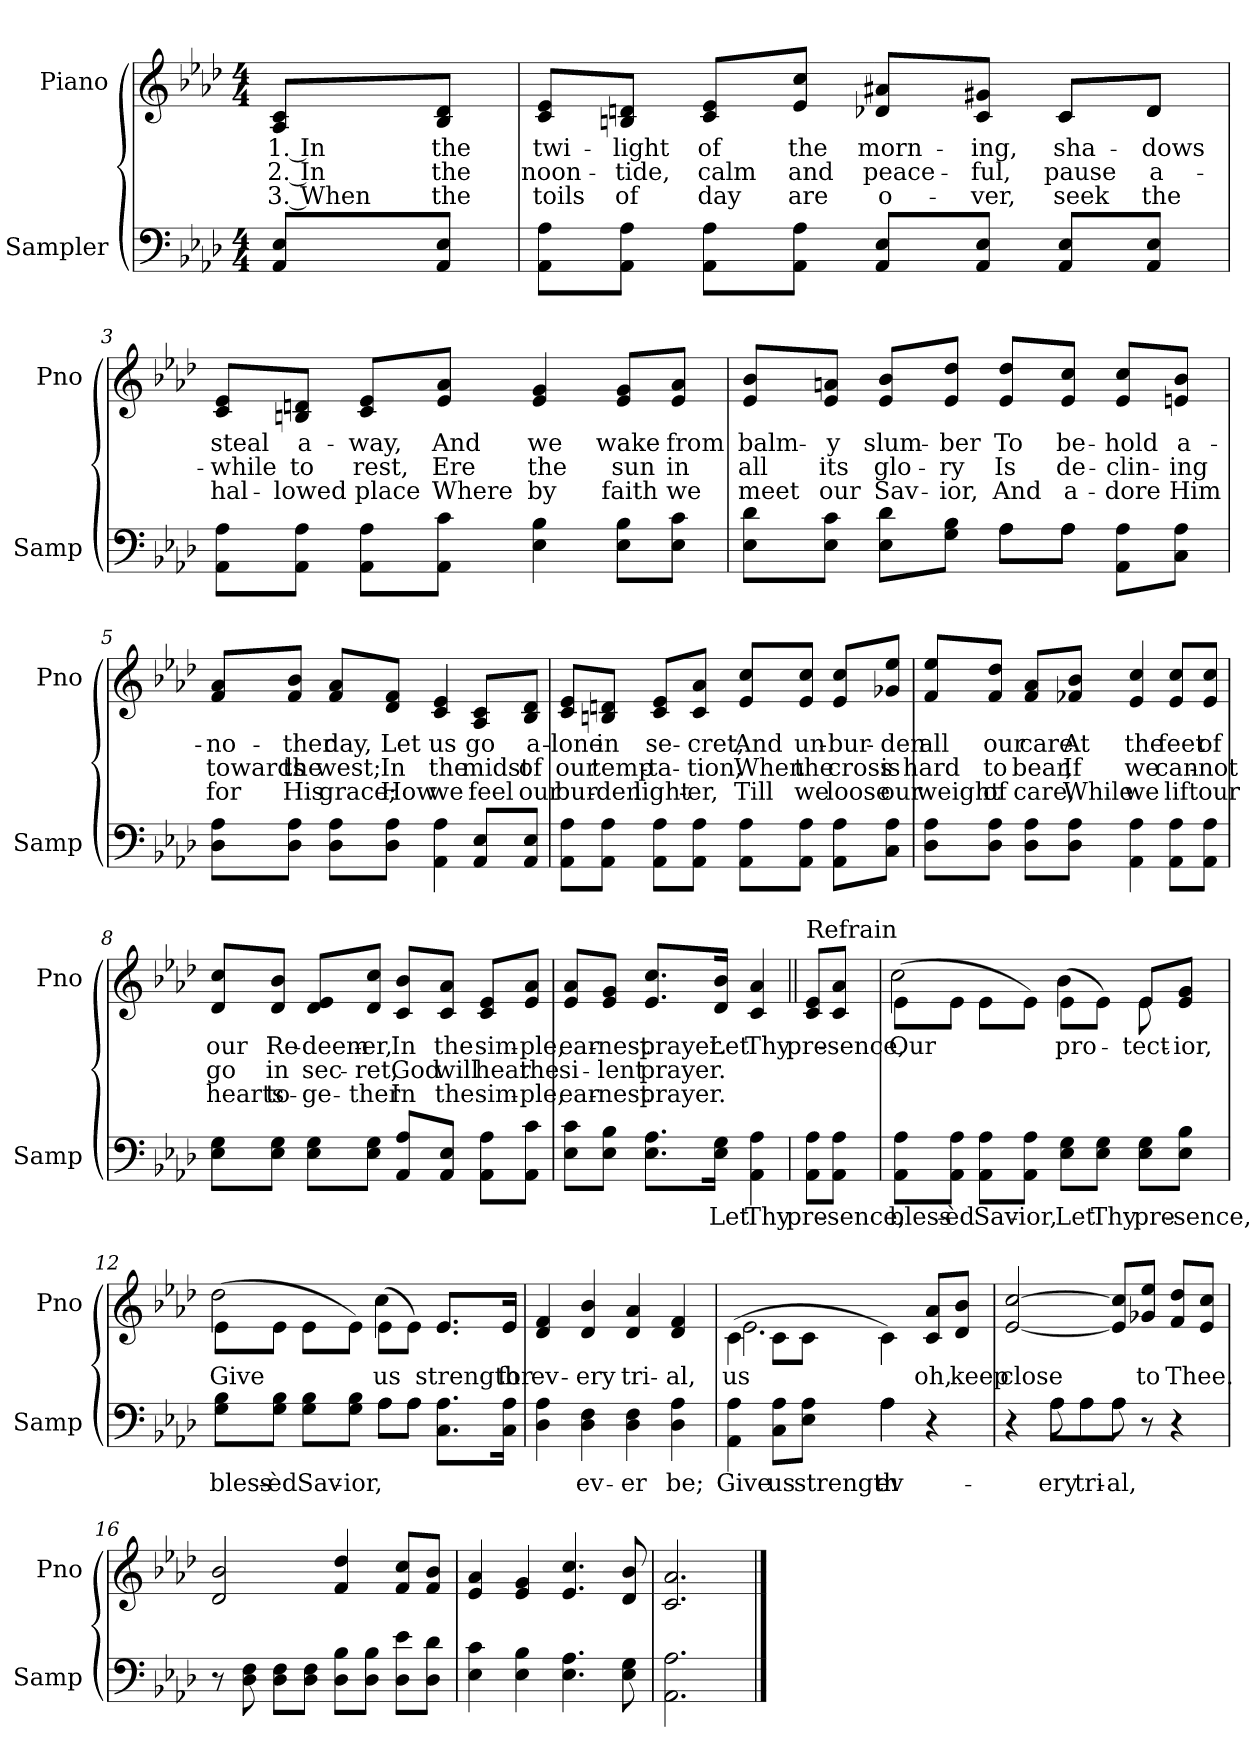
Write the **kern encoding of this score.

**kern	**text	**kern	**text	**text	**text
*part2	*part2	*part1	*part1	*part1	*part1
*staff2	*staff2	*staff1	*staff1	*staff1	*staff1
*I"Sampler	*	*I"Piano	*	*	*
*I'Samp	*	*I'Pno	*	*	*
*clefF4	*	*clefG2	*	*	*
*k[b-e-a-d-]	*	*k[b-e-a-d-]	*	*	*
*A-:	*	*A-:	*	*	*
*M4/4	*	*M4/4	*	*	*
=1	=1	=1	=1	=1	=1
8AA-/ 8E-/L	.	8A-/ 8c/L	1. In	2. In	3. When
8AA-/ 8E-/J	.	8B-/ 8d-/J	the	the	the
=2	=2	=2	=2	=2	=2
*	*	*^	*	*	*
8AA-\ 8A-\L	.	8c/ 8e-/L	2.ryy	twi-	noon-	toils
8AA-\ 8A-\J	.	8Bn/ 8dn/J	.	-light	-tide,	of
8AA-\ 8A-\L	.	8c/ 8e-/L	.	of	calm	day
8AA-\ 8A-\J	.	8e-/ 8cc/J	.	the	and	are
8AA-/ 8E-/L	.	8d-X/ 8a#X/L	.	morn-	peace-	o-
8AA-/ 8E-/J	.	8c/ 8g#X/J	.	-ing,	-ful,	-ver,
8AA-/ 8E-/L	.	8c/L	8c/L	sha-	pause	seek
8AA-/ 8E-/J	.	8d-/J	8d-/J	-dows	a-	the
*	*	*v	*v	*	*	*
=3	=3	=3	=3	=3	=3
8AA-\ 8A-\L	.	8c/ 8e-/L	steal	-while	hal-
8AA-\ 8A-\J	.	8Bn/ 8dn/J	a-	to	-lowed
8AA-\ 8A-\L	.	8c/ 8e-/L	-way,	rest,	place
8AA-\ 8c\J	.	8e-/ 8a-/J	And	Ere	Where
4E- 4B-	.	4e- 4g	we	the	by
8E-\ 8B-\L	.	8e-/ 8g/L	wake	sun	faith
8E-\ 8c\J	.	8e-/ 8a-/J	from	in	we
=4	=4	=4	=4	=4	=4
*^	*	*	*	*	*
8E-\ 8d-\L	2ryy	.	8e-/ 8b-/L	balm-	all	meet
8E-\ 8c\J	.	.	8e-/ 8an/J	-y	its	our
8E-\ 8d-\L	.	.	8e-/ 8b-/L	slum-	glo-	Sav-
8G\ 8B-\J	.	.	8e-/ 8dd-/J	-ber	-ry	-ior,
8A-\L	8A-\L	.	8e-/ 8dd-/L	To	Is	And
8A-\J	8A-\J	.	8e-/ 8cc/J	be-	de-	a-
8AA-\ 8A-\L	4ryy	.	8e-/ 8cc/L	-hold	-clin-	-dore
8C\ 8A-\J	.	.	8en/ 8b-/J	a-	-ing	Him
*v	*v	*	*	*	*	*
=5	=5	=5	=5	=5	=5
8D-\ 8A-\L	.	8f/ 8a-/L	-no-	towards	for
8D-\ 8A-\J	.	8f/ 8b-/J	-ther	the	His
8D-\ 8A-\L	.	8f/ 8a-/L	day,	west;	grace;
8D-\ 8A-\J	.	8d-/ 8f/J	Let	In	How
4AA- 4A-	.	4c 4e-	us	the	we
8AA-/ 8E-/L	.	8A-/ 8c/L	go	midst	feel
8AA-/ 8E-/J	.	8B-/ 8d-/J	a-	of	our
=6	=6	=6	=6	=6	=6
8AA-\ 8A-\L	.	8c/ 8e-/L	-lone	our	bur-
8AA-\ 8A-\J	.	8Bn/ 8dn/J	in	temp-	-den
8AA-\ 8A-\L	.	8c/ 8e-/L	se-	-ta-	light-
8AA-\ 8A-\J	.	8c/ 8a-/J	-cret,	-tion,	-er,
8AA-\ 8A-\L	.	8e-/ 8cc/L	And	When	Till
8AA-\ 8A-\J	.	8e-/ 8cc/J	un-	the	we
8AA-\ 8A-\L	.	8e-/ 8cc/L	-bur-	cross	loose
8C\ 8A-\J	.	8g-X/ 8ee-/J	-den	is	our
=7	=7	=7	=7	=7	=7
8D-\ 8A-\L	.	8f/ 8ee-/L	all	hard	weight
8D-\ 8A-\J	.	8f/ 8dd-/J	our	to	of
8D-\ 8A-\L	.	8f/ 8a-/L	care	bear,	care,
8D-\ 8A-\J	.	8f-X/ 8b-/J	At	If	While
4AA- 4A-	.	4e- 4cc	the	we	we
8AA-\ 8A-\L	.	8e-/ 8cc/L	feet	can-	lift
8AA-\ 8A-\J	.	8e-/ 8cc/J	of	-not	our
=8	=8	=8	=8	=8	=8
8E-\ 8G\L	.	8d-/ 8cc/L	our	go	hearts
8E-\ 8G\J	.	8d-/ 8b-/J	Re-	in	to-
8E-\ 8G\L	.	8d-/ 8e-/L	-deem-	sec-	-ge-
8E-\ 8G\J	.	8d-/ 8cc/J	-er,	-ret,	-ther
8AA-/ 8A-/L	.	8c/ 8b-/L	In	God	In
8AA-/ 8E-/J	.	8c/ 8a-/J	the	will	the
8AA-\ 8A-\L	.	8c/ 8e-/L	sim-	hear	sim-
8AA-\ 8c\J	.	8e-/ 8a-/J	-ple,	the	-ple,
=9	=9	=9	=9	=9	=9
8E-\ 8c\L	.	8e-/ 8a-/L	ear-	si-	ear-
8E-\ 8B-\J	.	8e-/ 8g/J	-nest	-lent	-nest
8.E-\ 8.A-\L	.	8.e-/ 8.cc/L	prayer.	prayer.	prayer.
16E-\ 16G\Jk	Let	16d-/ 16b-/Jk	Let	.	.
4AA- 4A-	Thy	4c 4a-	Thy	.	.
=10	=10||	=10||	=10||	=10||	=10||
!	!	!LO:TX:t=Refrain	!	!	!
8AA-\ 8A-\L	pre-	8c/ 8e-/L	pre-	.	.
8AA-\ 8A-\J	-sence,	8c/ 8a-/J	-sence,	.	.
=11	=11	=11	=11	=11	=11
*	*	*^	*	*	*
8AA-\ 8A-\L	bless-	(8e-\L	2cc	Our	.	.
8AA-\ 8A-\J	-èd	8e-\J	.	.	.	.
8AA-\ 8A-\L	Sav-	8e-\L	.	.	.	.
8AA-\ 8A-\J	-ior,	8e-\J)	.	.	.	.
8E-\ 8G\L	Let	(8e-\L	4b-	pro-	.	.
8E-\ 8G\J	Thy	8e-\J)	.	.	.	.
8E-\ 8G\L	pre-	8e-/L	8e-	-tect-	.	.
8E-\ 8B-\J	-sence,	8e-/ 8g/J	8ryy	-ior,	.	.
=12	=12	=12	=12	=12	=12	=12
*^	*	*	*	*	*	*
8G\ 8B-\L	2ryy	bless-	(8e-\L	2dd-	Give	.	.
8G\ 8B-\J	.	-èd	8e-\J	.	.	.	.
8G\ 8B-\L	.	Sav-	8e-\L	.	.	.	.
8G\ 8B-\J	.	-ior,	8e-\J)	.	.	.	.
8A-\L	8A-\L	.	(8e-\L	4cc	us	.	.
8A-\J	8A-\J	.	8e-\J)	.	.	.	.
8.C\ 8.A-\L	4ryy	.	8.e-/L	8.e-/L	strength	.	.
16C\ 16A-\Jk	.	.	16e-/Jk	16e-/Jk	for	.	.
*v	*v	*	*	*	*	*	*
*	*	*v	*v	*	*	*
=13	=13	=13	=13	=13	=13
4D- 4A-	.	4d- 4f	ev-	.	.
4D- 4F	ev-	4d- 4b-	-ery	.	.
4D- 4F	-er	4d- 4a-	tri-	.	.
4D- 4A-	be;	4d- 4f	-al,	.	.
=14	=14	=14	=14	=14	=14
*^	*	*^	*	*	*
4AA- 4A-	2ryy	Give	(4c\	2.e-	us	.	.
8C\ 8A-\L	.	us	8c\L	.	.	.	.
8E-\ 8A-\J	.	strength	8c\J	.	.	.	.
4A-\	4A-	ev-	4c\)	.	.	.	.
4r	4ryy	.	8c/ 8a-/L	4ryy	oh,	.	.
.	.	.	8d-/ 8b-/J	.	keep	.	.
*	*	*	*v	*v	*	*	*
=15	=15	=15	=15	=15	=15	=15
4r	4ryy	.	[2e- [2cc	close	.	.
8A-\L	8A-	-ery	.	.	.	.
8A-\J	8A-\L	tri-	.	.	.	.
8A-\	8A-\J	-al,	8e-]/ 8cc]/L	.	.	.
8r	4.ryy	.	8g-X/ 8ee-/J	to	.	.
4r	.	.	8f/ 8dd-/L	Thee.	.	.
.	.	.	8e-/ 8cc/J	.	.	.
*v	*v	*	*	*	*	*
=16	=16	=16	=16	=16	=16
8r	.	2d- 2b-	.	.	.
8D- 8F	.	.	.	.	.
8D-\ 8F\L	.	.	.	.	.
8D-\ 8F\J	.	.	.	.	.
8D-\ 8B-\L	.	4f 4dd-	.	.	.
8D-\ 8B-\J	.	.	.	.	.
8D-\ 8e-\L	.	8f/ 8cc/L	.	.	.
8D-\ 8d-\J	.	8f/ 8b-/J	.	.	.
=17	=17	=17	=17	=17	=17
4E- 4c	.	4e- 4a-	.	.	.
4E- 4B-	.	4e- 4g	.	.	.
4.E- 4.A-	.	4.e- 4.cc	.	.	.
8E- 8G	.	8d- 8b-	.	.	.
=18	=18	=18	=18	=18	=18
2.AA- 2.A-	.	2.c 2.a-	.	.	.
==	==	==	==	==	==
*-	*-	*-	*-	*-	*-
